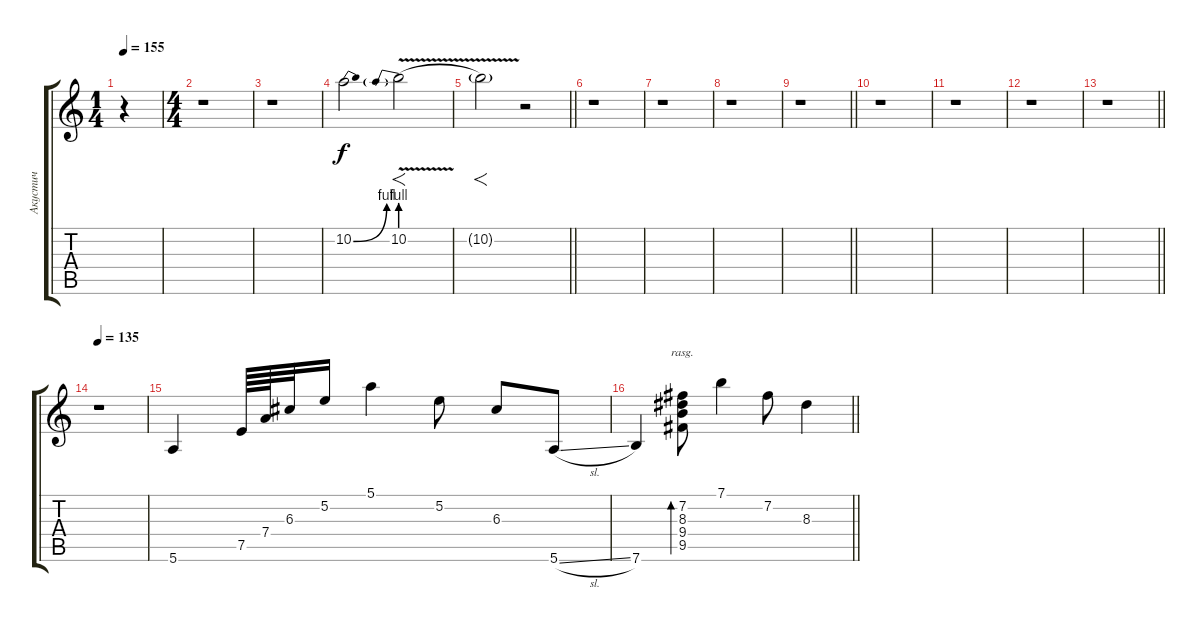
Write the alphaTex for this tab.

\track ("Акустич" "Акустич") {instrument electricguitarclean}
\staff {score tabs}
\tuning (E4 B3 G3 D3 A2 E2) {hide}
\ts (1 4)
\tempo 155
\tempo 135
\tempo 155
\clef g2
\ks c
r.4{dy f instrument electricguitarclean} |
\ts (4 4)
r.1 |
r.1 |
10.2{be (bend 0 0 60 4)}.2 10.2{be (prebend 0 4 60 4) v}.2{f} |
\barLineRight lightlight
10.2{t}.2{f} r.2 |
\section ("" " ")
r.1 |
r.1 |
r.1 |
\barLineRight lightlight
r.1 |
\section ("" " ")
r.1 |
r.1 |
r.1 |
\barLineRight lightlight
r.1 |
\section ("" " ")
\tempo 135
r.1 |
5.6.4 7.5.64 7.4.64 6.3.32 5.2.16 5.1.4 5.2.8 6.3.8 5.6{sl}.8 |
\barLineRight lightlight
7.6.4 (7.2 8.3 9.4 9.5).8{bd 240 rasg ii} 7.1.4 7.2.8 8.3.4
